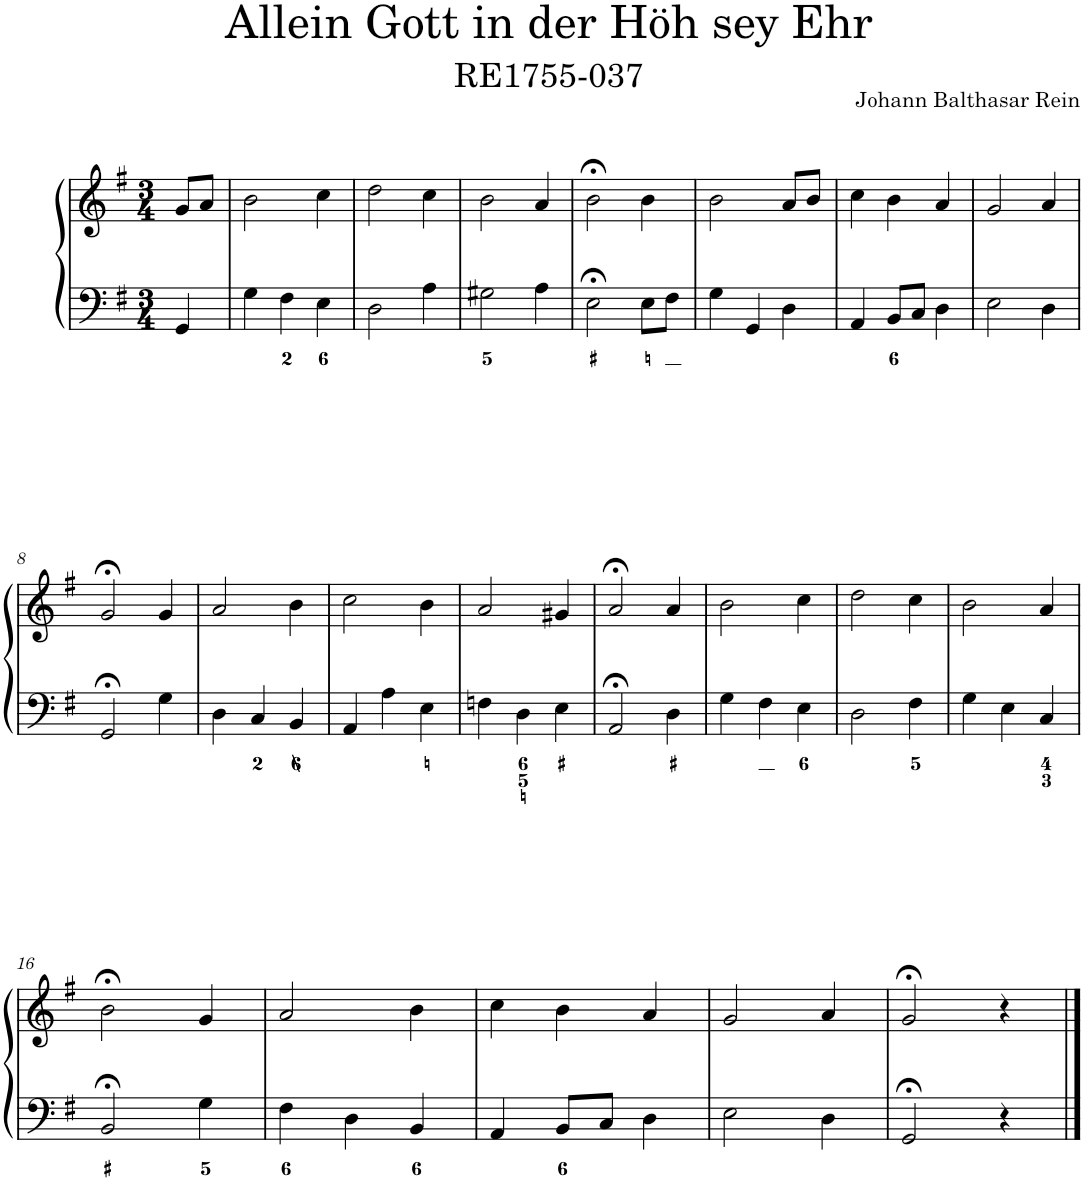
**kern	**kern
*part1	*part1
*staff2	*staff1
*I"Piano	*
*I'Pno.	*
*clefF4	*clefG2
*k[f#]	*k[f#]
*M3/4	*M3/4
=	=
4GG/	8g/L
.	8a/J
=1	=1
4G\	2b\
4F#\	.
4E\	4cc\
=2	=2
2D\	2dd\
4A\	4cc\
=3	=3
2G#X\	2b\
4A\	4a/
=4	=4
2E;<\	2b;<\
8E\L	4b\
8F#\J	.
=5	=5
4G\	2b\
4GG/	.
4D\	8a/L
.	8b/J
=6	=6
4AA/	4cc\
8BB/L	4b\
8C/J	.
4D\	4a/
=7	=7
2E\	2g/
4D\	4a/
!!LO:LB:g=z
=8	=8
2GG;</	2g;</
4G\	4g/
=9	=9
4D\	2a/
4C/	.
4BB/	4b\
=10	=10
4AA/	2cc\
4A\	.
4E\	4b\
=11	=11
4Fn\	2a/
4D\	.
4E\	4g#X/
=12	=12
2AA;</	2a;</
4D\	4a/
=13	=13
4G\	2b\
4F#\	.
4E\	4cc\
=14	=14
2D\	2dd\
4F#\	4cc\
=15	=15
4G\	2b\
4E\	.
4C/	4a/
!!LO:LB:g=z
=16	=16
2BB;</	2b;<\
4G\	4g/
=17	=17
4F#\	2a/
4D\	.
4BB/	4b\
=18	=18
4AA/	4cc\
8BB/L	4b\
8C/J	.
4D\	4a/
=19	=19
2E\	2g/
4D\	4a/
=20	=20
2GG;</	2g;</
4r	4r
==	==
*-	*-
